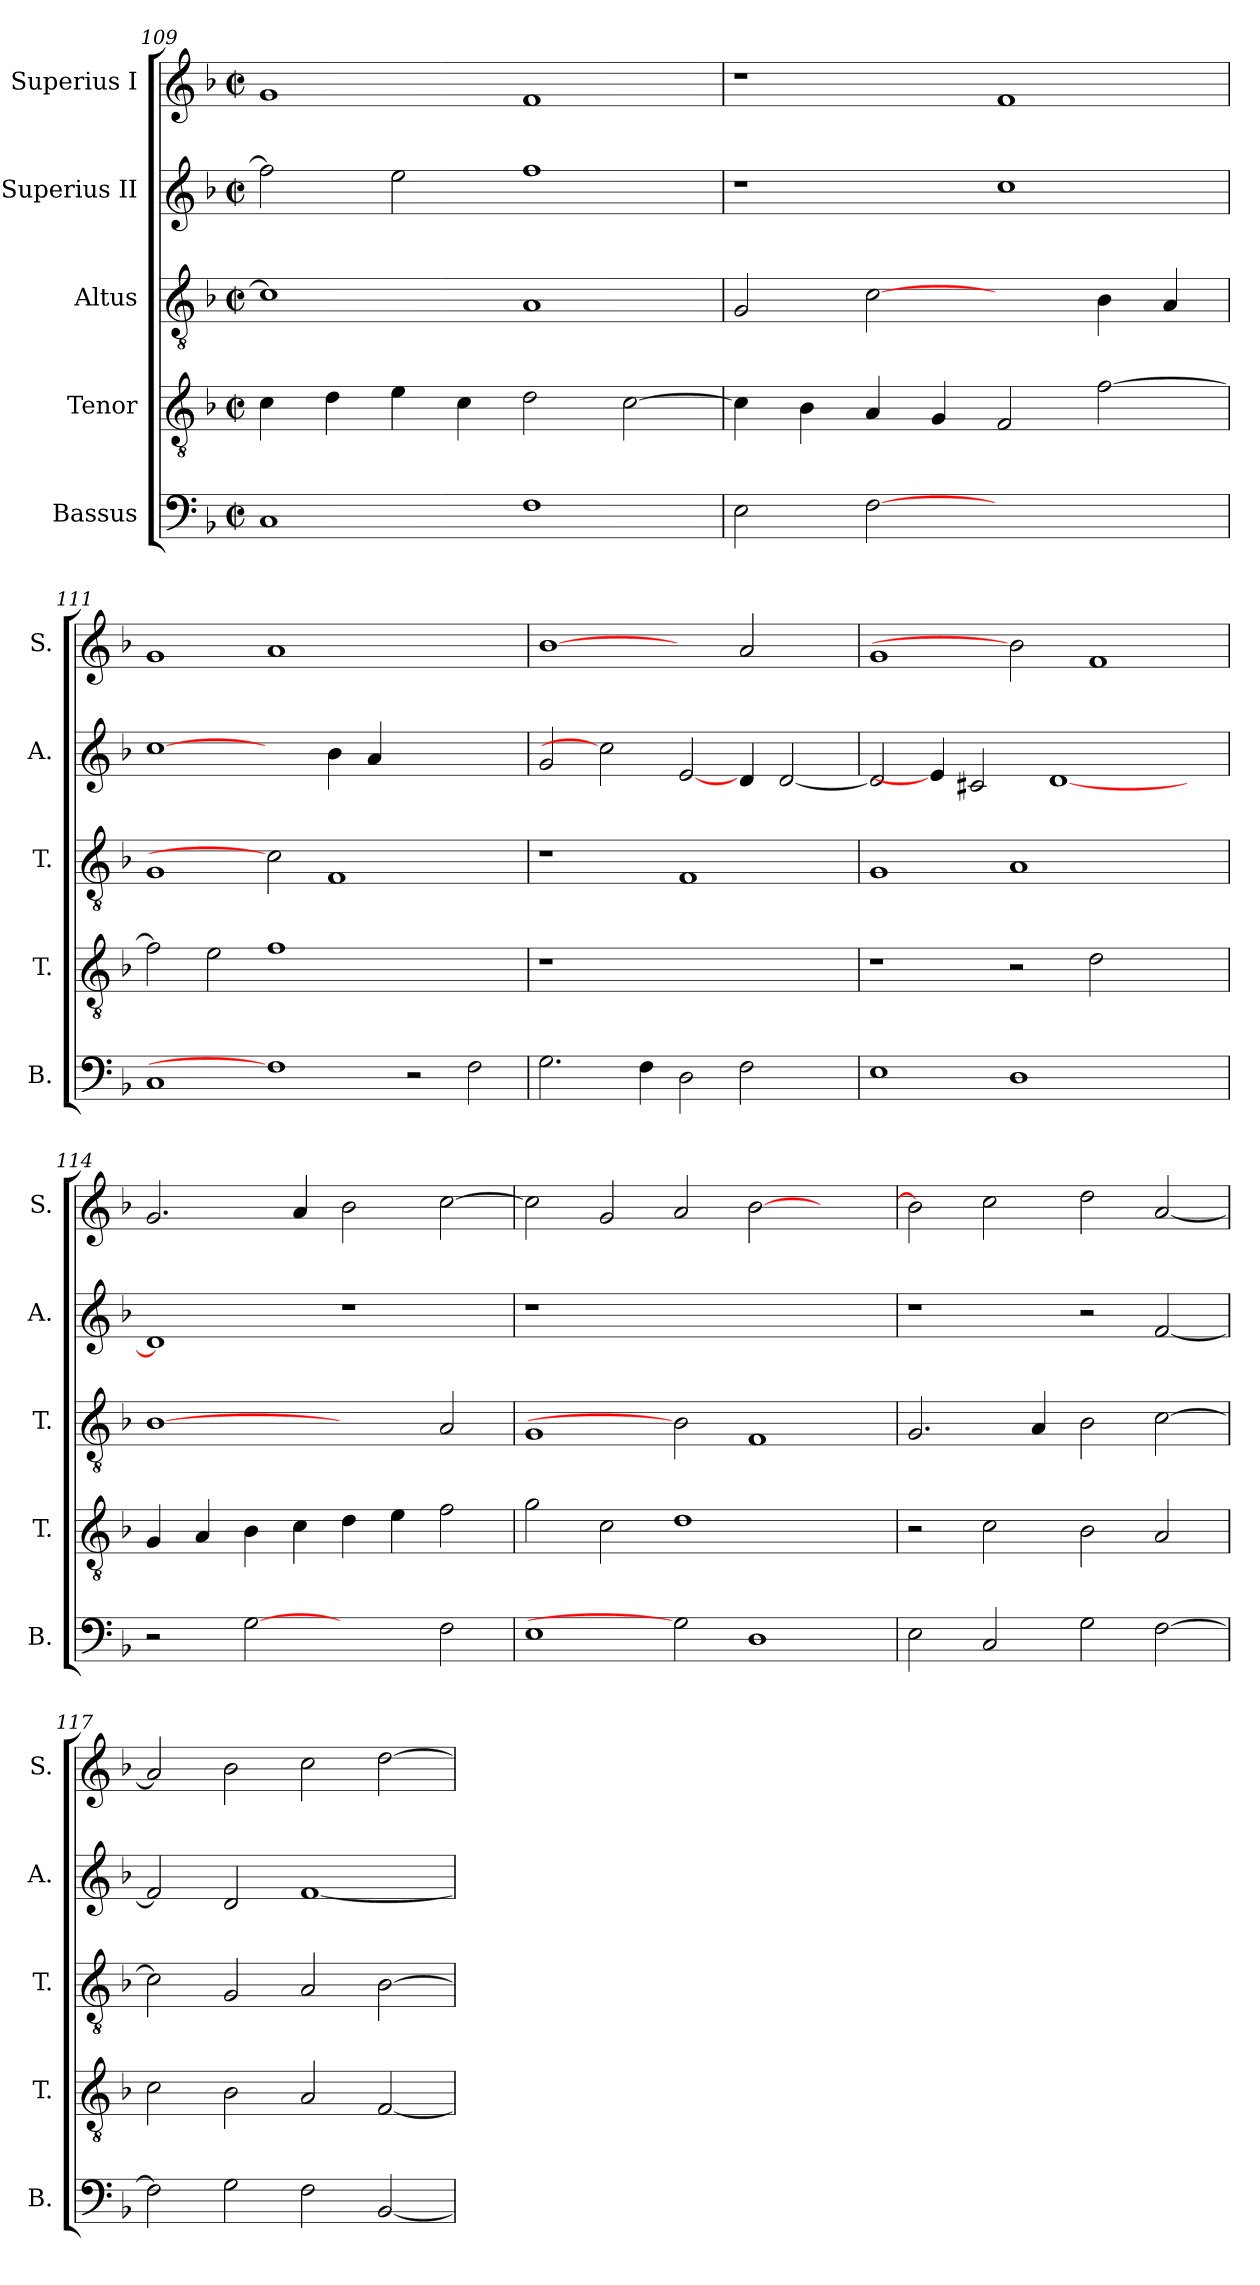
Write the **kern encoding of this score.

**kern	**kern	**kern	**kern	**kern
*part5	*part4	*part3	*part2	*part1
*staff5	*staff4	*staff3	*staff2	*staff1
*I"Bassus	*I"Tenor	*I"Altus	*I"Superius II	*I"Superius I
*I'B.	*I'T.	*I'T.	*I'A.	*I'S.
*clefF4	*clefGv2	*clefGv2	*clefG2	*clefG2
*	*ITrd7c12	*ITrd7c12	*	*
*k[b-]	*k[b-]	*k[b-]	*k[b-]	*k[b-]
*F:	*F:	*F:	*F:	*F:
*M2/2	*M2/2	*M2/2	*M2/2	*M2/2
*met(c|)	*met(c|)	*met(c|)	*met(c|)	*met(c|)
=109	=109	=109	=109	=109
1Ci	4Ci\	1Ci]	2ffi\]	1gi
.	4Di\	.	.	.
.	4Ei\	.	2eei\	.
.	4Ci\	.	.	.
1Fi	2Di\	1AAi	1ffi	1fi
.	[>2Ci\	.	.	.
=110	=110	=110	=110	=110
2Ei\	4Ci\]	2GGi/	1r	1r
.	4BB-i\	.	.	.
[2Fi	4AAi/	[2Ci	.	.
.	4GGi/	.	.	.
1ryy	2FFi/	2ryy	1cci	1fi
.	[>2Fi\	4BB-i\	.	.
.	.	4AAi/	.	.
!!LO:PB:g=z
=111	=111	=111	=111	=111
1Ci	2Fi\]	1GGi	[1cci	1gi
.	2Ei\	.	.	.
1Fi]	1Fi	2Ci]	2ryy	1ai
.	.	1FFi	4b-i\	.
.	.	.	4ai/	.
2r	1ryy	.	1ryy	1ryy
2Fi\	.	2ryy	.	.
=112	=112	=112	=112	=112
!	!LO:N:vis=1	!	!	!
2.Gi\	1r	1r	2gi/	[1b-i
.	.	.	2cci]	.
4Fi\	.	.	.	.
2Di\	1ryy	1FFi	[2ei/	2ryy
2Fi\	.	.	4di/	2ai/
.	.	.	[<2di/	.
4ryy	4ryy	4ryy	.	4ryy
=113	=113	=113	=113	=113
1Ei	1r	1GGi	2di/]	1gi
.	.	.	4ei/]	.
.	.	.	2c#Xi/	.
1Di	2r	1AAi	.	2b-i]
.	.	.	[<1di	.
.	2Di\	.	.	1fi
2ryy	2ryy	2ryy	.	.
.	.	.	4ryy	.
=114	=114	=114	=114	=114
2r	4GGi/	[1BB-i	1di]	2.gi/
.	4AAi/	.	.	.
[2Gi	4BB-i\	.	.	.
.	4Ci\	.	.	4ai/
2ryy	4Di\	2ryy	1r	2b-i\
.	4Ei\	.	.	.
2Fi\	2Fi\	2AAi/	.	[>2cci\
=115	=115	=115	=115	=115
!	!	!	!LO:N:vis=1	!
1Ei	2Gi\	1GGi	1r	2cci\]
.	2Ci\	.	.	2gi/
2Gi]	1Di	2BB-i]	1.ryy	2ai/
1Di	.	1FFi	.	[>2b-i\
.	2ryy	.	.	2ryy
!!LO:LB:g=z
=116	=116	=116	=116	=116
2Ei\	2r	2.GGi/	1r	2b-i\]
2Ci/	2Ci\	.	.	2cci\
.	.	4AAi/	.	.
2Gi\	2BB-i\	2BB-i\	2r	2ddi\
[>2Fi\	2AAi/	[>2Ci\	[<2fi/	[<2ai/
=117	=117	=117	=117	=117
2Fi\]	2Ci\	2Ci\]	2fi/]	2ai/]
2Gi\	2BB-i\	2GGi/	2di/	2b-i\
2Fi\	2AAi/	2AAi/	[<1fi	2cci\
[<2BB-i/	[<2FFi/	[>2BB-i\	.	[>2ddi\
=	=	=	=	=
*-	*-	*-	*-	*-
